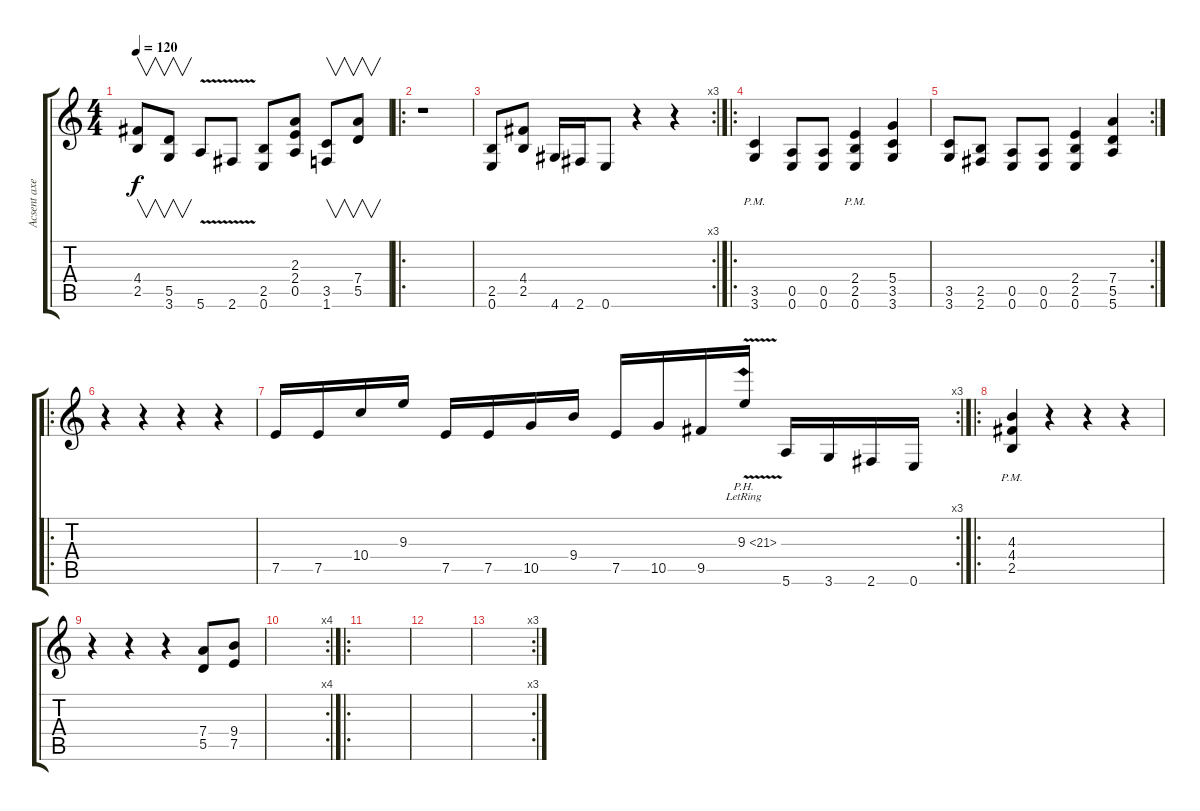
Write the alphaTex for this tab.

\track ("Acsent axe" "Acsent axe") {instrument overdrivenguitar}
\staff {score tabs}
\tuning (E4 B3 G3 D3 A2 E2) {hide}
\ts (4 4)
\tempo 120
\clef g2
\ks c
(4.4 2.5).8{v dy f instrument overdrivenguitar} (5.5 3.6).8{v} 5.6{v}.8 2.6{v}.8 (2.5 0.6).8 (2.3 2.4 0.5).8 (3.5 1.6).8{v} (7.4 5.5).8{v} |
\ro
r.1 |
\rc 3
(2.5 0.6).8 (4.4 2.5).8 4.6.16 2.6.16 0.6.8 r.4 r.4 |
\ro
(3.5{pm} 3.6{pm}).4 (0.5 0.6).8 (0.5 0.6).8 (2.4{pm} 2.5{pm} 0.6{pm}).4 (5.4 3.5 3.6).4 |
\rc 2
(3.5 3.6).8 (2.5 2.6).8 (0.5 0.6).8 (0.5 0.6).8 (2.4 2.5 0.6).4 (7.4 5.5 5.6).4 |
\ro
r.4 r.4 r.4 r.4 |
\rc 3
7.5.16 7.5.16 10.4.16 9.3.16 7.5.16 7.5.16 10.5.16 9.4.16 7.5.16 10.5.16 9.5.16 9.3{ph 12 v lr}.16 5.6.16 3.6.16 2.6.16 0.6.16 |
\ro
(4.3{pm} 4.4{pm} 2.5{pm}).4 r.4 r.4 r.4 |
r.4 r.4 r.4 (7.4 5.5).8 (9.4 7.5).8 |
\rc 4
|
\ro
|
|
\rc 3
